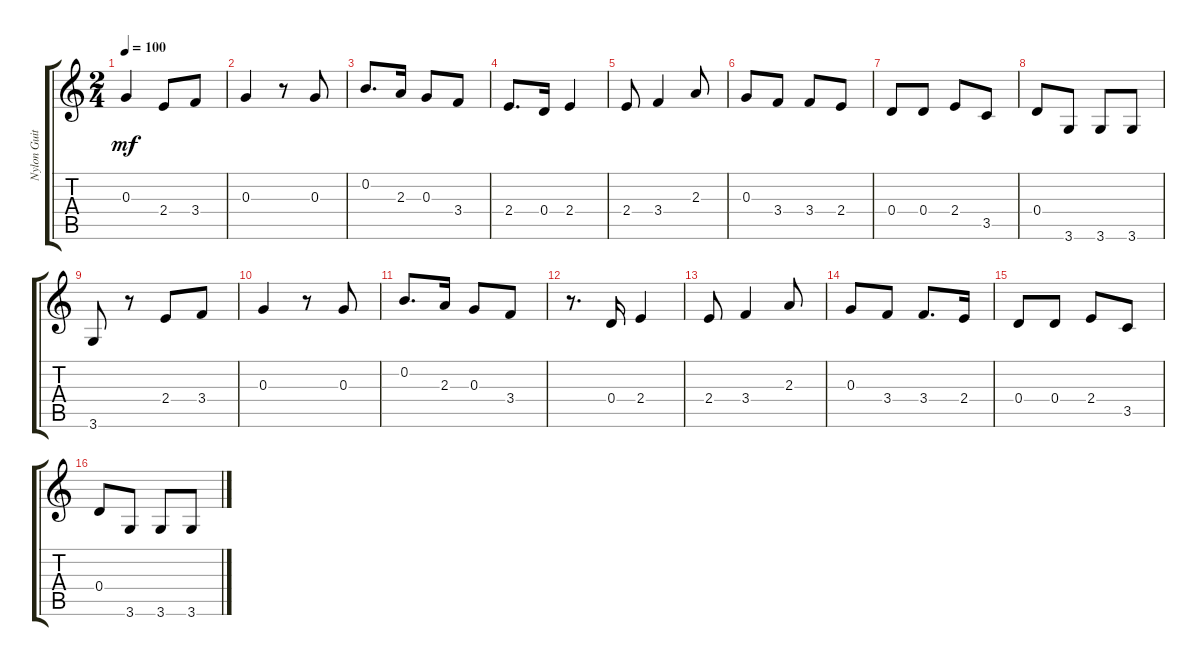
\track ("Nylon Guitar" "Nylon Guit") {instrument acousticguitarnylon}
\staff {score tabs}
\tuning (E4 B3 G3 D3 A2 E2) {hide}
\ts (2 4)
\tempo 100
\clef g2
\ks c
0.3.4{dy mf} 2.4.8 3.4.8 |
0.3.4 r.8 0.3.8 |
0.2.8{d} 2.3.16 0.3.8 3.4.8 |
2.4.8{d} 0.4.16 2.4.4 |
2.4.8 3.4.4 2.3.8 |
0.3.8 3.4.8 3.4.8 2.4.8 |
0.4.8 0.4.8 2.4.8 3.5.8 |
0.4.8 3.6.8 3.6.8 3.6.8 |
3.6.8 r.8 2.4.8 3.4.8 |
0.3.4 r.8 0.3.8 |
0.2.8{d} 2.3.16 0.3.8 3.4.8 |
r.8{d} 0.4.16 2.4.4 |
2.4.8 3.4.4 2.3.8 |
0.3.8 3.4.8 3.4.8{d} 2.4.16 |
0.4.8 0.4.8 2.4.8 3.5.8 |
0.4.8 3.6.8 3.6.8 3.6.8
